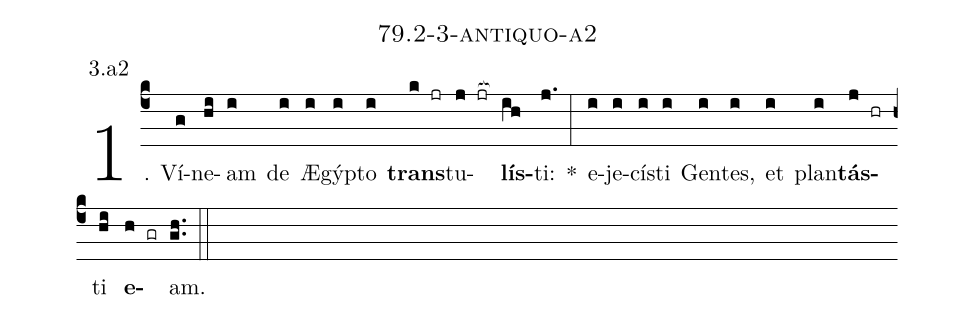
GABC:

name: 79.2-3-antiquo-a2;
annotation: 3.a2;
%%
(c4)1. Ví(g)ne(hi)am(i) de(i) Æ(i)gýp(i)to(i) <b>trans</b>(k jr)tu(j jr[ocb:1{])<b>lís</b>(ih[ocb:0}])ti:(j.) *(:) e(i)je(i)cís(i)ti(i) Gen(i)tes,(i) et(i) plan(i)<b>tás</b>(j hr)ti(hi) <b>e</b>(h gr)am.(gh..) (::)


%E(i) u(i) o(j) u(hi) a(h) e.(gh..) (::)
